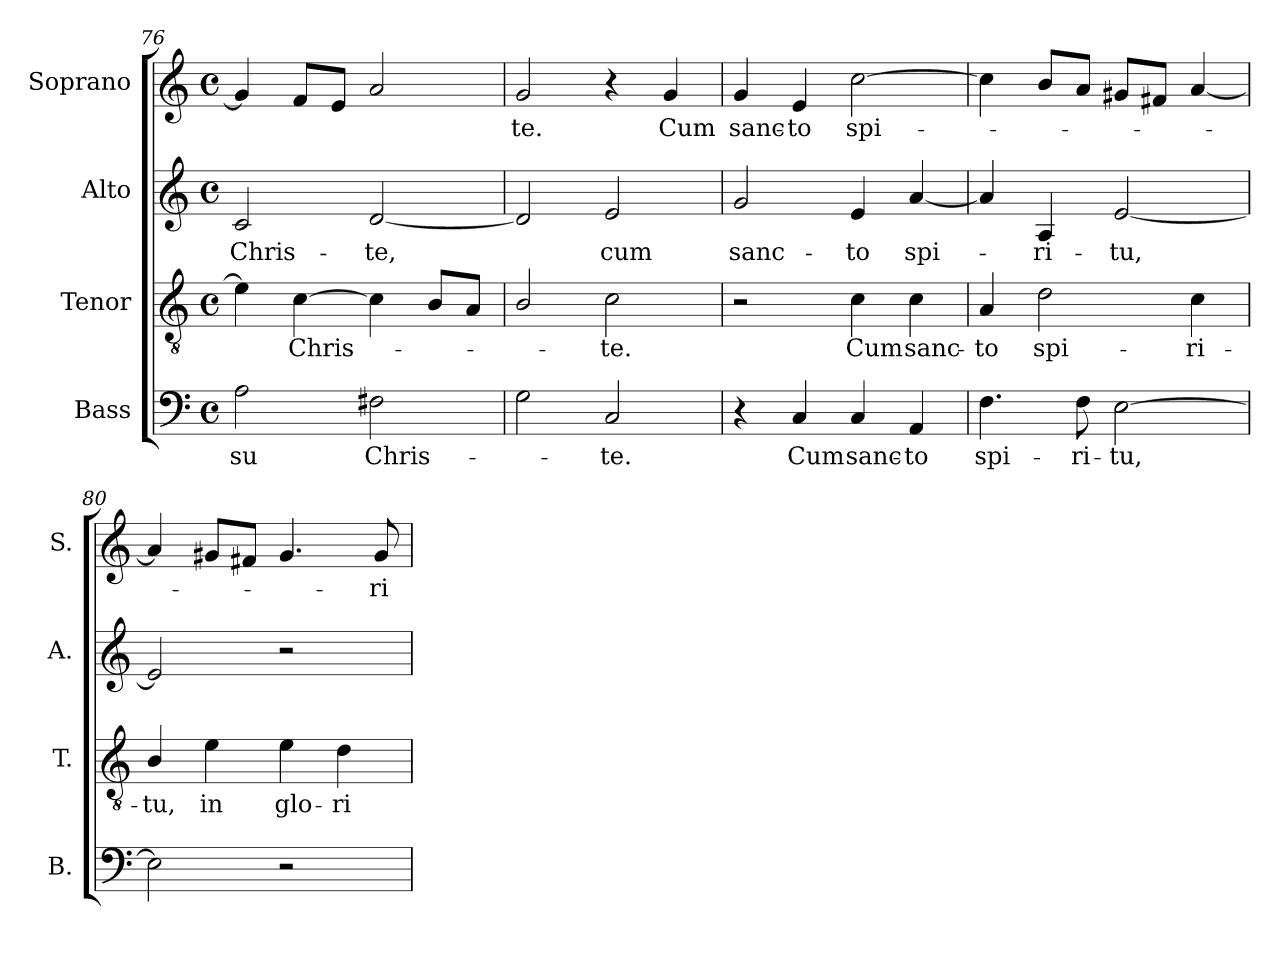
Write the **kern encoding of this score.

**kern	**text	**kern	**text	**kern	**text	**kern	**text
*part4	*part4	*part3	*part3	*part2	*part2	*part1	*part1
*staff4	*staff4	*staff3	*staff3	*staff2	*staff2	*staff1	*staff1
*I"Bass	*	*I"Tenor	*	*I"Alto	*	*I"Soprano	*
*I'B.	*	*I'T.	*	*I'A.	*	*I'S.	*
*clefF4	*	*clefGv2	*	*clefG2	*	*clefG2	*
*	*	*ITrd7c12	*	*	*	*	*
*k[]	*	*k[]	*	*k[]	*	*k[]	*
*C:	*	*C:	*	*C:	*	*C:	*
*M4/4	*	*M4/4	*	*M4/4	*	*M4/4	*
*met(c)	*	*met(c)	*	*met(c)	*	*met(c)	*
=76	=76	=76	=76	=76	=76	=76	=76
!	!LO:LY:b:color=#000000	!	!	!	!	!	!
!	!	!	!	!	!LO:LY:b:color=#000000	!	!
2Ai\	-su	4Ei\]	.	2ci/	Chris-	4gi/]	.
!	!	!	!LO:LY:b:color=#000000	!	!	!	!
.	.	[4Ci\	Chris-	.	.	8fi/L	.
.	.	.	.	.	.	8ei/J	.
!	!LO:LY:b:color=#000000	!	!	!	!	!	!
!	!	!	!	!	!LO:LY:b:color=#000000	!	!
2F#Xi\	Chris-	4Ci\]	.	[2di/	-te,	2ai/	.
.	.	8BBi/L	.	.	.	.	.
.	.	8AAi/J	.	.	.	.	.
=77	=77	=77	=77	=77	=77	=77	=77
!	!	!	!	!	!	!	!LO:LY:b:color=#000000
2Gi\	.	2BBi/	.	2di/]	.	2gi/	-te.
!	!LO:LY:b:color=#000000	!	!	!	!	!	!
!	!	!	!LO:LY:b:color=#000000	!	!	!	!
!	!	!	!	!	!LO:LY:b:color=#000000	!	!
2Ci/	-te.	2Ci\	-te.	2ei/	cum	4r	.
!	!	!	!	!	!	!	!LO:LY:b:color=#000000
.	.	.	.	.	.	4gi/	Cum
!!LO:LB:g=z
=78	=78	=78	=78	=78	=78	=78	=78
!	!	!	!	!	!LO:LY:b:color=#000000	!	!
!	!	!	!	!	!	!	!LO:LY:b:color=#000000
4r	.	2r	.	2gi/	sanc-	4gi/	sanc-
!	!LO:LY:b:color=#000000	!	!	!	!	!	!
!	!	!	!	!	!	!	!LO:LY:b:color=#000000
4Ci/	Cum	.	.	.	.	4ei/	-to
!	!LO:LY:b:color=#000000	!	!	!	!	!	!
!	!	!	!LO:LY:b:color=#000000	!	!	!	!
!	!	!	!	!	!LO:LY:b:color=#000000	!	!
!	!	!	!	!	!	!	!LO:LY:b:color=#000000
4Ci/	sanc-	4Ci\	Cum	4ei/	-to	[2cci\	spi-
!	!LO:LY:b:color=#000000	!	!	!	!	!	!
!	!	!	!LO:LY:b:color=#000000	!	!	!	!
!	!	!	!	!	!LO:LY:b:color=#000000	!	!
4AAi/	-to	4Ci\	sanc-	[4ai/	spi-	.	.
=79	=79	=79	=79	=79	=79	=79	=79
!	!LO:LY:b:color=#000000	!	!	!	!	!	!
!	!	!	!LO:LY:b:color=#000000	!	!	!	!
4.Fi\	spi-	4AAi/	-to	4ai/]	.	4cci\]	.
!	!	!	!LO:LY:b:color=#000000	!	!	!	!
!	!	!	!	!	!LO:LY:b:color=#000000	!	!
.	.	2Di\	spi-	4Ai/	-ri-	8bi/L	.
!	!LO:LY:b:color=#000000	!	!	!	!	!	!
8Fi\	-ri-	.	.	.	.	8ai/J	.
!	!LO:LY:b:color=#000000	!	!	!	!	!	!
!	!	!	!	!	!LO:LY:b:color=#000000	!	!
[2Ei\	-tu,	.	.	[2ei/	-tu,	8g#Xi/L	.
.	.	.	.	.	.	8f#Xi/J	.
!	!	!	!LO:LY:b:color=#000000	!	!	!	!
.	.	4Ci\	-ri-	.	.	[4ai/	.
=80	=80	=80	=80	=80	=80	=80	=80
!	!	!	!LO:LY:b:color=#000000	!	!	!	!
2Ei\]	.	4BBi/	-tu,	2ei/]	.	4ai/]	.
!	!	!	!LO:LY:b:color=#000000	!	!	!	!
.	.	4Ei\	in	.	.	8g#Xi/L	.
.	.	.	.	.	.	8f#Xi/J	.
!	!	!	!LO:LY:b:color=#000000	!	!	!	!
2r	.	4Ei\	glo-	2r	.	4.g#i/	.
!	!	!	!LO:LY:b:color=#000000	!	!	!	!
.	.	4Di\	-ri-	.	.	.	.
!	!	!	!	!	!	!	!LO:LY:b:color=#000000
.	.	.	.	.	.	8g#i/	-ri-
=	=	=	=	=	=	=	=
*-	*-	*-	*-	*-	*-	*-	*-
